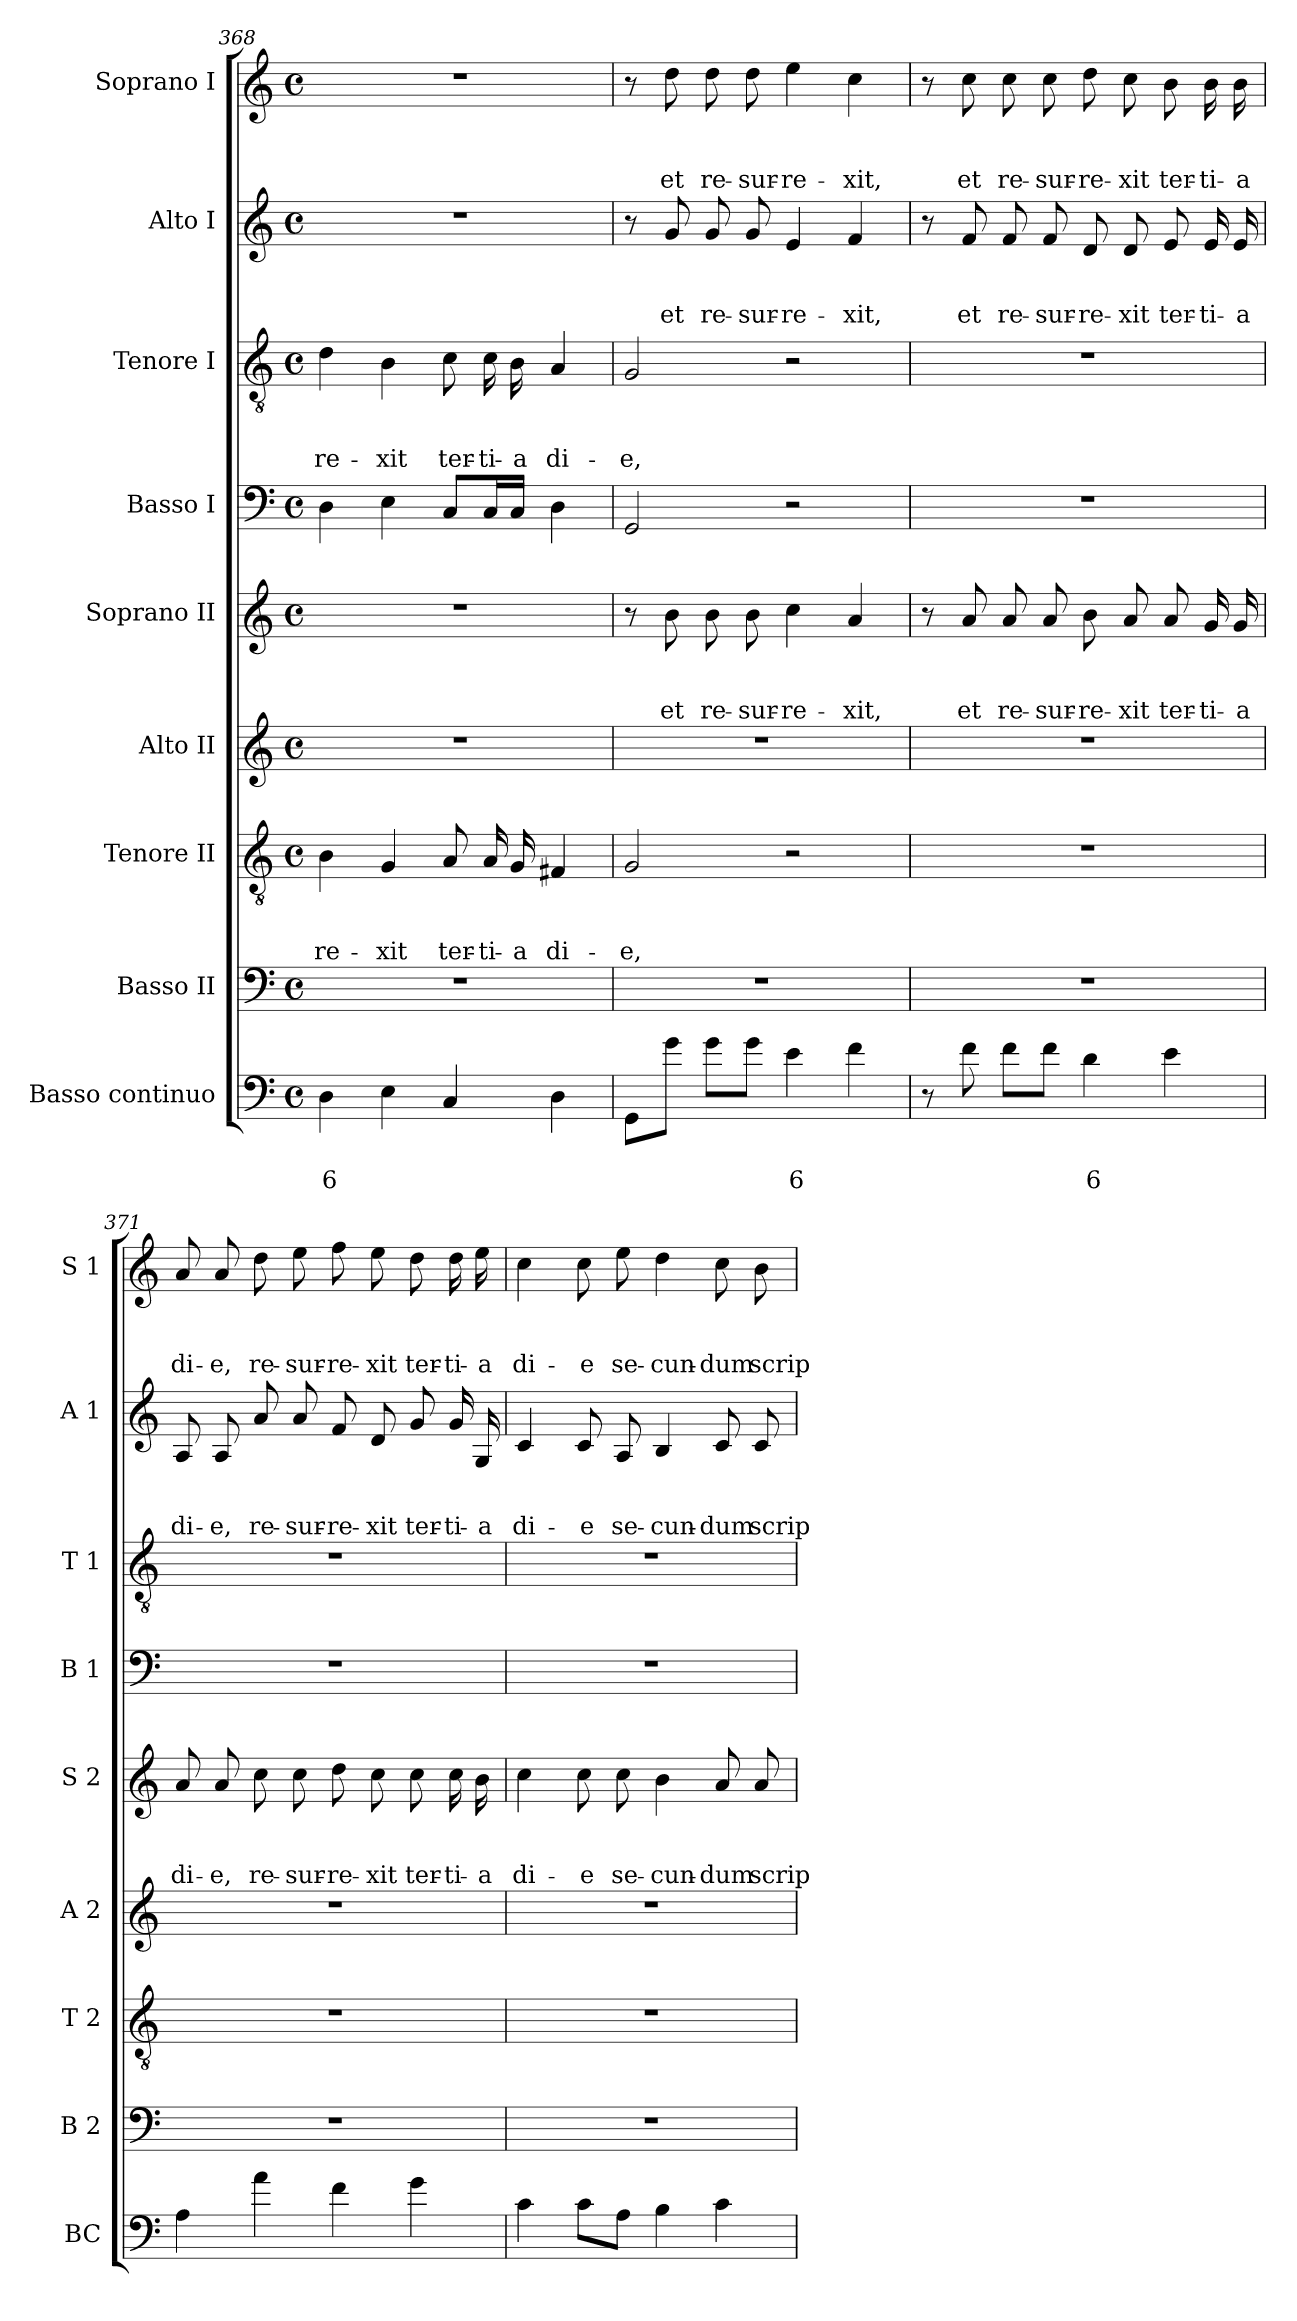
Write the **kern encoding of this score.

**kern	**text	**text	**kern	**kern	**text	**text	**text	**kern	**kern	**text	**text	**text	**kern	**kern	**text	**text	**text	**kern	**text	**text	**text	**kern	**text	**text	**text
*part9	*part9	*part9	*part8	*part7	*part7	*part7	*part7	*part6	*part5	*part5	*part5	*part5	*part4	*part3	*part3	*part3	*part3	*part2	*part2	*part2	*part2	*part1	*part1	*part1	*part1
*staff9	*staff9	*staff9	*staff8	*staff7	*staff7	*staff7	*staff7	*staff6	*staff5	*staff5	*staff5	*staff5	*staff4	*staff3	*staff3	*staff3	*staff3	*staff2	*staff2	*staff2	*staff2	*staff1	*staff1	*staff1	*staff1
*I"Basso continuo	*	*	*I"Basso II	*I"Tenore II	*	*	*	*I"Alto II	*I"Soprano II	*	*	*	*I"Basso I	*I"Tenore I	*	*	*	*I"Alto I	*	*	*	*I"Soprano I	*	*	*
*I'BC	*	*	*I'B 2	*I'T 2	*	*	*	*I'A 2	*I'S 2	*	*	*	*I'B 1	*I'T 1	*	*	*	*I'A 1	*	*	*	*I'S 1	*	*	*
!!LO:PB:g=z
*clefF4	*	*	*clefF4	*clefGv2	*	*	*	*clefG2	*clefG2	*	*	*	*clefF4	*clefGv2	*	*	*	*clefG2	*	*	*	*clefG2	*	*	*
*k[]	*	*	*k[]	*k[]	*	*	*	*k[]	*k[]	*	*	*	*k[]	*k[]	*	*	*	*k[]	*	*	*	*k[]	*	*	*
*C:	*	*	*C:	*C:	*	*	*	*C:	*C:	*	*	*	*C:	*C:	*	*	*	*C:	*	*	*	*C:	*	*	*
*M4/4	*	*	*M4/4	*M4/4	*	*	*	*M4/4	*M4/4	*	*	*	*M4/4	*M4/4	*	*	*	*M4/4	*	*	*	*M4/4	*	*	*
*met(c)	*	*	*met(c)	*met(c)	*	*	*	*met(c)	*met(c)	*	*	*	*met(c)	*met(c)	*	*	*	*met(c)	*	*	*	*met(c)	*	*	*
=368	=368	=368	=368	=368	=368	=368	=368	=368	=368	=368	=368	=368	=368	=368	=368	=368	=368	=368	=368	=368	=368	=368	=368	=368	=368
!	!	!LO:LY:b	!	!	!	!	!LO:LY:b	!	!	!	!	!	!	!	!	!	!LO:LY:b	!	!	!	!	!	!	!	!
4D\	.	6	1r	4B\	.	.	-re-	1r	1r	.	.	.	4D\	4d\	.	.	-re-	1r	.	.	.	1r	.	.	.
!	!	!	!	!	!	!	!LO:LY:b	!	!	!	!	!	!	!	!	!	!LO:LY:b	!	!	!	!	!	!	!	!
4E\	.	.	.	4G/	.	.	-xit	.	.	.	.	.	4E\	4B\	.	.	-xit	.	.	.	.	.	.	.	.
!	!	!	!	!	!	!	!LO:LY:b	!	!	!	!	!	!	!	!	!	!LO:LY:b	!	!	!	!	!	!	!	!
4C/	.	.	.	8A/	.	.	ter-	.	.	.	.	.	8C/L	8c\	.	.	ter-	.	.	.	.	.	.	.	.
!	!	!	!	!	!	!	!LO:LY:b	!	!	!	!	!	!	!	!	!	!LO:LY:b	!	!	!	!	!	!	!	!
.	.	.	.	16A/	.	.	-ti-	.	.	.	.	.	16C/L	16c\	.	.	-ti-	.	.	.	.	.	.	.	.
!	!	!	!	!	!	!	!LO:LY:b	!	!	!	!	!	!	!	!	!	!LO:LY:b	!	!	!	!	!	!	!	!
.	.	.	.	16G/	.	.	-a	.	.	.	.	.	16C/JJ	16B\	.	.	-a	.	.	.	.	.	.	.	.
!	!	!	!	!	!	!	!LO:LY:b	!	!	!	!	!	!	!	!	!	!LO:LY:b	!	!	!	!	!	!	!	!
4D\	.	.	.	4F#X/	.	.	di-	.	.	.	.	.	4D\	4A/	.	.	di-	.	.	.	.	.	.	.	.
=369	=369	=369	=369	=369	=369	=369	=369	=369	=369	=369	=369	=369	=369	=369	=369	=369	=369	=369	=369	=369	=369	=369	=369	=369	=369
!	!	!	!	!	!	!	!LO:LY:b	!	!	!	!	!	!	!	!	!	!LO:LY:b	!	!	!	!	!	!	!	!
8GG\L	.	.	1r	2G/	.	.	-e,	1r	8r	.	.	.	2GG/	2G/	.	.	-e,	8r	.	.	.	8r	.	.	.
!	!	!	!	!	!	!	!	!	!	!	!	!LO:LY:b	!	!	!	!	!	!	!	!	!LO:LY:b	!	!	!	!LO:LY:b
8g\J	.	.	.	.	.	.	.	.	8b\	.	.	et	.	.	.	.	.	8g/	.	.	et	8dd\	.	.	et
!	!	!	!	!	!	!	!	!	!	!	!	!LO:LY:b	!	!	!	!	!	!	!	!	!LO:LY:b	!	!	!	!LO:LY:b
8g\L	.	.	.	.	.	.	.	.	8b\	.	.	re-	.	.	.	.	.	8g/	.	.	re-	8dd\	.	.	re-
!	!	!	!	!	!	!	!	!	!	!	!	!LO:LY:b	!	!	!	!	!	!	!	!	!LO:LY:b	!	!	!	!LO:LY:b
8g\J	.	.	.	.	.	.	.	.	8b\	.	.	-sur-	.	.	.	.	.	8g/	.	.	-sur-	8dd\	.	.	-sur-
!	!	!LO:LY:b	!	!	!	!	!	!	!	!	!	!LO:LY:b	!	!	!	!	!	!	!	!	!LO:LY:b	!	!	!	!LO:LY:b
4e\	.	6	.	2r	.	.	.	.	4cc\	.	.	-re-	2r	2r	.	.	.	4e/	.	.	-re-	4ee\	.	.	-re-
!	!	!	!	!	!	!	!	!	!	!	!	!LO:LY:b	!	!	!	!	!	!	!	!	!LO:LY:b	!	!	!	!LO:LY:b
4f\	.	.	.	.	.	.	.	.	4a/	.	.	-xit,	.	.	.	.	.	4f/	.	.	-xit,	4cc\	.	.	-xit,
=370	=370	=370	=370	=370	=370	=370	=370	=370	=370	=370	=370	=370	=370	=370	=370	=370	=370	=370	=370	=370	=370	=370	=370	=370	=370
8r	.	.	1r	1r	.	.	.	1r	8r	.	.	.	1r	1r	.	.	.	8r	.	.	.	8r	.	.	.
!	!	!	!	!	!	!	!	!	!	!	!	!LO:LY:b	!	!	!	!	!	!	!	!	!LO:LY:b	!	!	!	!LO:LY:b
8f\	.	.	.	.	.	.	.	.	8a/	.	.	et	.	.	.	.	.	8f/	.	.	et	8cc\	.	.	et
!	!	!	!	!	!	!	!	!	!	!	!	!LO:LY:b	!	!	!	!	!	!	!	!	!LO:LY:b	!	!	!	!LO:LY:b
8f\L	.	.	.	.	.	.	.	.	8a/	.	.	re-	.	.	.	.	.	8f/	.	.	re-	8cc\	.	.	re-
!	!	!	!	!	!	!	!	!	!	!	!	!LO:LY:b	!	!	!	!	!	!	!	!	!LO:LY:b	!	!	!	!LO:LY:b
8f\J	.	.	.	.	.	.	.	.	8a/	.	.	-sur-	.	.	.	.	.	8f/	.	.	-sur-	8cc\	.	.	-sur-
!	!	!LO:LY:b	!	!	!	!	!	!	!	!	!	!LO:LY:b	!	!	!	!	!	!	!	!	!LO:LY:b	!	!	!	!LO:LY:b
4d\	.	6	.	.	.	.	.	.	8b\	.	.	-re-	.	.	.	.	.	8d/	.	.	-re-	8dd\	.	.	-re-
!	!	!	!	!	!	!	!	!	!	!	!	!LO:LY:b	!	!	!	!	!	!	!	!	!LO:LY:b	!	!	!	!LO:LY:b
.	.	.	.	.	.	.	.	.	8a/	.	.	-xit	.	.	.	.	.	8d/	.	.	-xit	8cc\	.	.	-xit
!	!	!	!	!	!	!	!	!	!	!	!	!LO:LY:b	!	!	!	!	!	!	!	!	!LO:LY:b	!	!	!	!LO:LY:b
4e\	.	.	.	.	.	.	.	.	8a/	.	.	ter-	.	.	.	.	.	8e/	.	.	ter-	8b\	.	.	ter-
!	!	!	!	!	!	!	!	!	!	!	!	!LO:LY:b	!	!	!	!	!	!	!	!	!LO:LY:b	!	!	!	!LO:LY:b
.	.	.	.	.	.	.	.	.	16g/	.	.	-ti-	.	.	.	.	.	16e/	.	.	-ti-	16b\	.	.	-ti-
!	!	!	!	!	!	!	!	!	!	!	!	!LO:LY:b	!	!	!	!	!	!	!	!	!LO:LY:b	!	!	!	!LO:LY:b
.	.	.	.	.	.	.	.	.	16g/	.	.	-a	.	.	.	.	.	16e/	.	.	-a	16b\	.	.	-a
=371	=371	=371	=371	=371	=371	=371	=371	=371	=371	=371	=371	=371	=371	=371	=371	=371	=371	=371	=371	=371	=371	=371	=371	=371	=371
!	!	!	!	!	!	!	!	!	!	!	!	!LO:LY:b	!	!	!	!	!	!	!	!	!LO:LY:b	!	!	!	!LO:LY:b
4A\	.	.	1r	1r	.	.	.	1r	8a/	.	.	di-	1r	1r	.	.	.	8A/	.	.	di-	8a/	.	.	di-
!	!	!	!	!	!	!	!	!	!	!	!	!LO:LY:b	!	!	!	!	!	!	!	!	!LO:LY:b	!	!	!	!LO:LY:b
.	.	.	.	.	.	.	.	.	8a/	.	.	-e,	.	.	.	.	.	8A/	.	.	-e,	8a/	.	.	-e,
!	!	!	!	!	!	!	!	!	!	!	!	!LO:LY:b	!	!	!	!	!	!	!	!	!LO:LY:b	!	!	!	!LO:LY:b
4a\	.	.	.	.	.	.	.	.	8cc\	.	.	re-	.	.	.	.	.	8a/	.	.	re-	8dd\	.	.	re-
!	!	!	!	!	!	!	!	!	!	!	!	!LO:LY:b	!	!	!	!	!	!	!	!	!LO:LY:b	!	!	!	!LO:LY:b
.	.	.	.	.	.	.	.	.	8cc\	.	.	-sur-	.	.	.	.	.	8a/	.	.	-sur-	8ee\	.	.	-sur-
!	!	!	!	!	!	!	!	!	!	!	!	!LO:LY:b	!	!	!	!	!	!	!	!	!LO:LY:b	!	!	!	!LO:LY:b
4f\	.	.	.	.	.	.	.	.	8dd\	.	.	-re-	.	.	.	.	.	8f/	.	.	-re-	8ff\	.	.	-re-
!	!	!	!	!	!	!	!	!	!	!	!	!LO:LY:b	!	!	!	!	!	!	!	!	!LO:LY:b	!	!	!	!LO:LY:b
.	.	.	.	.	.	.	.	.	8cc\	.	.	-xit	.	.	.	.	.	8d/	.	.	-xit	8ee\	.	.	-xit
!	!	!	!	!	!	!	!	!	!	!	!	!LO:LY:b	!	!	!	!	!	!	!	!	!LO:LY:b	!	!	!	!LO:LY:b
4g\	.	.	.	.	.	.	.	.	8cc\	.	.	ter-	.	.	.	.	.	8g/	.	.	ter-	8dd\	.	.	ter-
!	!	!	!	!	!	!	!	!	!	!	!	!LO:LY:b	!	!	!	!	!	!	!	!	!LO:LY:b	!	!	!	!LO:LY:b
.	.	.	.	.	.	.	.	.	16cc\	.	.	-ti-	.	.	.	.	.	16g/	.	.	-ti-	16dd\	.	.	-ti-
!	!	!	!	!	!	!	!	!	!	!	!	!LO:LY:b	!	!	!	!	!	!	!	!	!LO:LY:b	!	!	!	!LO:LY:b
.	.	.	.	.	.	.	.	.	16b\	.	.	-a	.	.	.	.	.	16G/	.	.	-a	16ee\	.	.	-a
!!LO:PB:g=z
=372	=372	=372	=372	=372	=372	=372	=372	=372	=372	=372	=372	=372	=372	=372	=372	=372	=372	=372	=372	=372	=372	=372	=372	=372	=372
!	!	!	!	!	!	!	!	!	!	!	!	!LO:LY:b	!	!	!	!	!	!	!	!	!LO:LY:b	!	!	!	!LO:LY:b
4c\	.	.	1r	1r	.	.	.	1r	4cc\	.	.	di-	1r	1r	.	.	.	4c/	.	.	di-	4cc\	.	.	di-
!	!	!	!	!	!	!	!	!	!	!	!	!LO:LY:b	!	!	!	!	!	!	!	!	!LO:LY:b	!	!	!	!LO:LY:b
8c\L	.	.	.	.	.	.	.	.	8cc\	.	.	-e	.	.	.	.	.	8c/	.	.	-e	8cc\	.	.	-e
!	!	!	!	!	!	!	!	!	!	!	!	!LO:LY:b	!	!	!	!	!	!	!	!	!LO:LY:b	!	!	!	!LO:LY:b
8A\J	.	.	.	.	.	.	.	.	8cc\	.	.	se-	.	.	.	.	.	8A/	.	.	se-	8ee\	.	.	se-
!	!	!	!	!	!	!	!	!	!	!	!	!LO:LY:b	!	!	!	!	!	!	!	!	!LO:LY:b	!	!	!	!LO:LY:b
4B\	.	.	.	.	.	.	.	.	4b\	.	.	-cun-	.	.	.	.	.	4B/	.	.	-cun-	4dd\	.	.	-cun-
!	!	!	!	!	!	!	!	!	!	!	!	!LO:LY:b	!	!	!	!	!	!	!	!	!LO:LY:b	!	!	!	!LO:LY:b
4c\	.	.	.	.	.	.	.	.	8a/	.	.	-dum	.	.	.	.	.	8c/	.	.	-dum	8cc\	.	.	-dum
!	!	!	!	!	!	!	!	!	!	!	!	!LO:LY:b	!	!	!	!	!	!	!	!	!LO:LY:b	!	!	!	!LO:LY:b
.	.	.	.	.	.	.	.	.	8a/	.	.	scrip-	.	.	.	.	.	8c/	.	.	scrip-	8b\	.	.	scrip-
=	=	=	=	=	=	=	=	=	=	=	=	=	=	=	=	=	=	=	=	=	=	=	=	=	=
*-	*-	*-	*-	*-	*-	*-	*-	*-	*-	*-	*-	*-	*-	*-	*-	*-	*-	*-	*-	*-	*-	*-	*-	*-	*-
